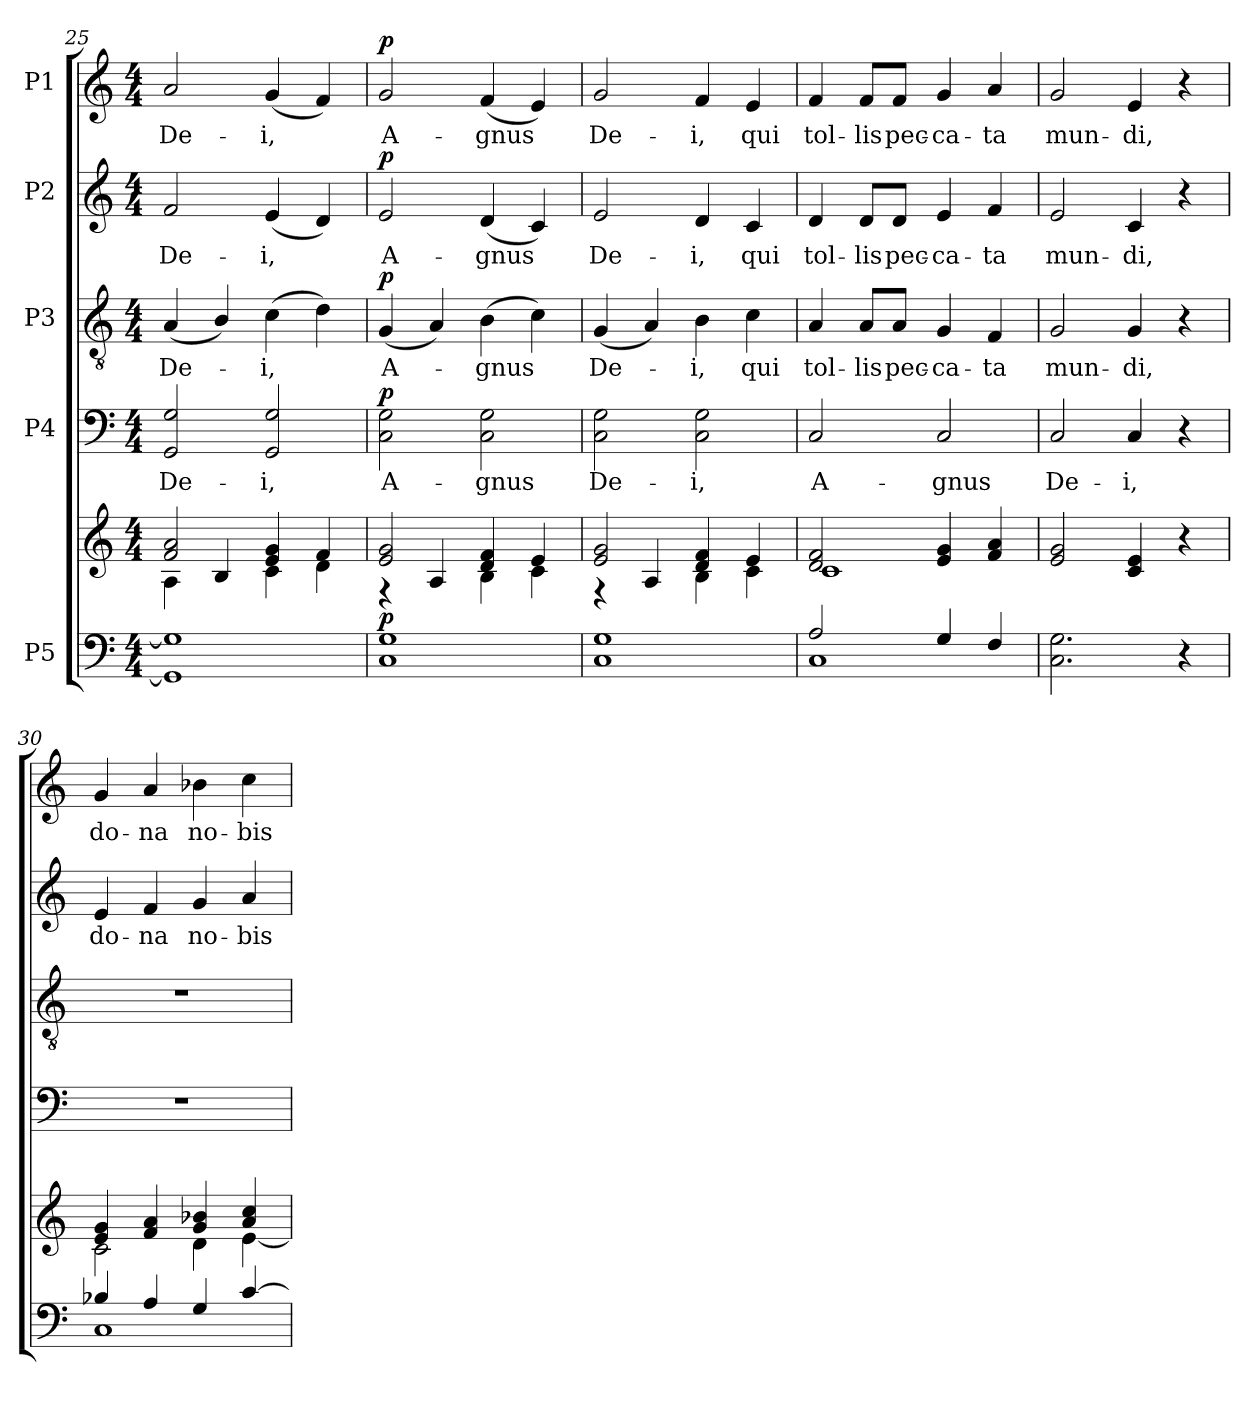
**kern	**kern	**dynam	**kern	**text	**dynam	**kern	**text	**dynam	**kern	**text	**dynam	**kern	**text	**dynam
*part5	*part5	*part5	*part4	*part4	*part4	*part3	*part3	*part3	*part2	*part2	*part2	*part1	*part1	*part1
*staff6	*staff5	*staff5/6	*staff4	*staff4	*staff4	*staff3	*staff3	*staff3	*staff2	*staff2	*staff2	*staff1	*staff1	*staff1
*I"P5	*	*	*I"P4	*	*	*I"P3	*	*	*I"P2	*	*	*I"P1	*	*
*clefF4	*clefG2	*	*clefF4	*	*	*clefGv2	*	*	*clefG2	*	*	*clefG2	*	*
*	*	*	*	*	*	*ITrd7c12	*	*	*	*	*	*	*	*
*k[]	*k[]	*	*k[]	*	*	*k[]	*	*	*k[]	*	*	*k[]	*	*
*C:	*C:	*	*C:	*	*	*C:	*	*	*C:	*	*	*C:	*	*
*M4/4	*M4/4	*	*M4/4	*	*	*M4/4	*	*	*M4/4	*	*	*M4/4	*	*
=25	=25	=25	=25	=25	=25	=25	=25	=25	=25	=25	=25	=25	=25	=25
*	*^	*	*	*	*	*	*	*	*	*	*	*	*	*
!	!	!	!	!	!LO:LY:b:color=#000000	!	!	!	!	!	!	!	!	!	!
!	!	!	!	!	!	!	!	!LO:LY:b:color=#000000	!	!	!	!	!	!	!
!	!	!	!	!	!	!	!	!	!	!	!LO:LY:b:color=#000000	!	!	!	!
!	!	!	!	!	!	!	!	!	!	!	!	!	!	!LO:LY:b:color=#000000	!
1GGi] 1Gi]	2fi/ 2ai	4Ai\	.	2GGi/ 2Gi	De-	.	(4AAi/	De-	.	2fi/	De-	.	2ai/	De-	.
.	.	4Bi/	.	.	.	.	4BBi/)	.	.	.	.	.	.	.	.
!	!	!	!	!	!LO:LY:b:color=#000000	!	!	!	!	!	!	!	!	!	!
!	!	!	!	!	!	!	!	!LO:LY:b:color=#000000	!	!	!	!	!	!	!
!	!	!	!	!	!	!	!	!	!	!	!LO:LY:b:color=#000000	!	!	!	!
!	!	!	!	!	!	!	!	!	!	!	!	!	!	!LO:LY:b:color=#000000	!
.	4ei/ 4gi	4ci\	.	2GGi/ 2Gi	-i,	.	(4Ci\	-i,	.	(4ei/	-i,	.	(4gi/	-i,	.
.	4fi/	4di\	.	.	.	.	4Di\)	.	.	4di/)	.	.	4fi/)	.	.
!!LO:LB:g=z
=26	=26	=26	=26	=26	=26	=26	=26	=26	=26	=26	=26	=26	=26	=26	=26
!	!	!	!	!	!LO:LY:b:color=#000000	!	!	!	!	!	!	!	!	!	!
!	!	!	!	!	!	!	!	!LO:LY:b:color=#000000	!	!	!	!	!	!	!
!	!	!	!	!	!	!	!	!	!	!	!LO:LY:b:color=#000000	!	!	!	!
!	!	!	!	!	!	!	!	!	!	!	!	!	!	!LO:LY:b:color=#000000	!
1Ci 1Gi	2ei/ 2gi	4r	p	2Ci\ 2Gi	A-	p	(4GGi/	A-	p	2ei/	A-	p	2gi/	A-	p
.	.	4Ai/	.	.	.	.	4AAi/)	.	.	.	.	.	.	.	.
!	!	!	!	!	!LO:LY:b:color=#000000	!	!	!	!	!	!	!	!	!	!
!	!	!	!	!	!	!	!	!LO:LY:b:color=#000000	!	!	!	!	!	!	!
!	!	!	!	!	!	!	!	!	!	!	!LO:LY:b:color=#000000	!	!	!	!
!	!	!	!	!	!	!	!	!	!	!	!	!	!	!LO:LY:b:color=#000000	!
.	4di/ 4fi	4Bi\	.	2Ci\ 2Gi	-gnus	.	(4BBi\	-gnus	.	(4di/	-gnus	.	(4fi/	-gnus	.
.	4ei/	4ci\	.	.	.	.	4Ci\)	.	.	4ci/)	.	.	4ei/)	.	.
=27	=27	=27	=27	=27	=27	=27	=27	=27	=27	=27	=27	=27	=27	=27	=27
!	!	!	!	!	!LO:LY:b:color=#000000	!	!	!	!	!	!	!	!	!	!
!	!	!	!	!	!	!	!	!LO:LY:b:color=#000000	!	!	!	!	!	!	!
!	!	!	!	!	!	!	!	!	!	!	!LO:LY:b:color=#000000	!	!	!	!
!	!	!	!	!	!	!	!	!	!	!	!	!	!	!LO:LY:b:color=#000000	!
1Ci 1Gi	2ei/ 2gi	4r	.	2Ci\ 2Gi	De-	.	(4GGi/	De-	.	2ei/	De-	.	2gi/	De-	.
.	.	4Ai/	.	.	.	.	4AAi/)	.	.	.	.	.	.	.	.
!	!	!	!	!	!LO:LY:b:color=#000000	!	!	!	!	!	!	!	!	!	!
!	!	!	!	!	!	!	!	!LO:LY:b:color=#000000	!	!	!	!	!	!	!
!	!	!	!	!	!	!	!	!	!	!	!LO:LY:b:color=#000000	!	!	!	!
!	!	!	!	!	!	!	!	!	!	!	!	!	!	!LO:LY:b:color=#000000	!
.	4di/ 4fi	4Bi\	.	2Ci\ 2Gi	-i,	.	4BBi\	-i,	.	4di/	-i,	.	4fi/	-i,	.
!	!	!	!	!	!	!	!	!LO:LY:b:color=#000000	!	!	!	!	!	!	!
!	!	!	!	!	!	!	!	!	!	!	!LO:LY:b:color=#000000	!	!	!	!
!	!	!	!	!	!	!	!	!	!	!	!	!	!	!LO:LY:b:color=#000000	!
.	4ei/	4ci\	.	.	.	.	4Ci\	qui	.	4ci/	qui	.	4ei/	qui	.
=28	=28	=28	=28	=28	=28	=28	=28	=28	=28	=28	=28	=28	=28	=28	=28
*^	*	*	*	*	*	*	*	*	*	*	*	*	*	*	*
!	!	!	!	!	!	!LO:LY:b:color=#000000	!	!	!	!	!	!	!	!	!	!
!	!	!	!	!	!	!	!	!	!LO:LY:b:color=#000000	!	!	!	!	!	!	!
!	!	!	!	!	!	!	!	!	!	!	!	!LO:LY:b:color=#000000	!	!	!	!
!	!	!	!	!	!	!	!	!	!	!	!	!	!	!	!LO:LY:b:color=#000000	!
2Ai/	1Ci	2di/ 2fi	1ci	.	2Ci/	A-	.	4AAi/	tol-	.	4di/	tol-	.	4fi/	tol-	.
!	!	!	!	!	!	!	!	!	!LO:LY:b:color=#000000	!	!	!	!	!	!	!
!	!	!	!	!	!	!	!	!	!	!	!	!LO:LY:b:color=#000000	!	!	!	!
!	!	!	!	!	!	!	!	!	!	!	!	!	!	!	!LO:LY:b:color=#000000	!
.	.	.	.	.	.	.	.	8AAi/L	-lis	.	8di/L	-lis	.	8fi/L	-lis	.
!	!	!	!	!	!	!	!	!	!LO:LY:b:color=#000000	!	!	!	!	!	!	!
!	!	!	!	!	!	!	!	!	!	!	!	!LO:LY:b:color=#000000	!	!	!	!
!	!	!	!	!	!	!	!	!	!	!	!	!	!	!	!LO:LY:b:color=#000000	!
.	.	.	.	.	.	.	.	8AAi/J	pec-	.	8di/J	pec-	.	8fi/J	pec-	.
!	!	!	!	!	!	!LO:LY:b:color=#000000	!	!	!	!	!	!	!	!	!	!
!	!	!	!	!	!	!	!	!	!LO:LY:b:color=#000000	!	!	!	!	!	!	!
!	!	!	!	!	!	!	!	!	!	!	!	!LO:LY:b:color=#000000	!	!	!	!
!	!	!	!	!	!	!	!	!	!	!	!	!	!	!	!LO:LY:b:color=#000000	!
4Gi/	.	4ei/ 4gi	.	.	2Ci/	-gnus	.	4GGi/	-ca-	.	4ei/	-ca-	.	4gi/	-ca-	.
!	!	!	!	!	!	!	!	!	!LO:LY:b:color=#000000	!	!	!	!	!	!	!
!	!	!	!	!	!	!	!	!	!	!	!	!LO:LY:b:color=#000000	!	!	!	!
!	!	!	!	!	!	!	!	!	!	!	!	!	!	!	!LO:LY:b:color=#000000	!
4Fi/	.	4fi/ 4ai	.	.	.	.	.	4FFi/	-ta	.	4fi/	-ta	.	4ai/	-ta	.
*v	*v	*	*	*	*	*	*	*	*	*	*	*	*	*	*	*
*	*v	*v	*	*	*	*	*	*	*	*	*	*	*	*	*
=29	=29	=29	=29	=29	=29	=29	=29	=29	=29	=29	=29	=29	=29	=29
!	!	!	!	!LO:LY:b:color=#000000	!	!	!	!	!	!	!	!	!	!
!	!	!	!	!	!	!	!LO:LY:b:color=#000000	!	!	!	!	!	!	!
!	!	!	!	!	!	!	!	!	!	!LO:LY:b:color=#000000	!	!	!	!
!	!	!	!	!	!	!	!	!	!	!	!	!	!LO:LY:b:color=#000000	!
2.Ci\ 2.Gi	2ei/ 2gi	.	2Ci/	De-	.	2GGi/	mun-	.	2ei/	mun-	.	2gi/	mun-	.
!	!	!	!	!LO:LY:b:color=#000000	!	!	!	!	!	!	!	!	!	!
!	!	!	!	!	!	!	!LO:LY:b:color=#000000	!	!	!	!	!	!	!
!	!	!	!	!	!	!	!	!	!	!LO:LY:b:color=#000000	!	!	!	!
!	!	!	!	!	!	!	!	!	!	!	!	!	!LO:LY:b:color=#000000	!
.	4ci/ 4ei	.	4Ci/	-i,	.	4GGi/	-di,	.	4ci/	-di,	.	4ei/	-di,	.
4r	4r	.	4r	.	.	4r	.	.	4r	.	.	4r	.	.
=30	=30	=30	=30	=30	=30	=30	=30	=30	=30	=30	=30	=30	=30	=30
*^	*^	*	*	*	*	*	*	*	*	*	*	*	*	*
!	!	!	!	!	!	!	!	!	!	!	!	!LO:LY:b:color=#000000	!	!	!	!
!	!	!	!	!	!	!	!	!	!	!	!	!	!	!	!LO:LY:b:color=#000000	!
4B-Xi/	1Ci	4ei/ 4gi	2ci\	.	1r	.	.	1r	.	.	4ei/	do-	.	4gi/	do-	.
!	!	!	!	!	!	!	!	!	!	!	!	!LO:LY:b:color=#000000	!	!	!	!
!	!	!	!	!	!	!	!	!	!	!	!	!	!	!	!LO:LY:b:color=#000000	!
4Ai/	.	4fi/ 4ai	.	.	.	.	.	.	.	.	4fi/	-na	.	4ai/	-na	.
!	!	!	!	!	!	!	!	!	!	!	!	!LO:LY:b:color=#000000	!	!	!	!
!	!	!	!	!	!	!	!	!	!	!	!	!	!	!	!LO:LY:b:color=#000000	!
4Gi/	.	4gi/ 4b-Xi	4di\	.	.	.	.	.	.	.	4gi/	no-	.	4b-Xi\	no-	.
!	!	!	!	!	!	!	!	!	!	!	!	!LO:LY:b:color=#000000	!	!	!	!
!	!	!	!	!	!	!	!	!	!	!	!	!	!	!	!LO:LY:b:color=#000000	!
[4ci/	.	4ai/ 4cci	[4ei\	.	.	.	.	.	.	.	4ai/	-bis	.	4cci\	-bis	.
*v	*v	*	*	*	*	*	*	*	*	*	*	*	*	*	*	*
*	*v	*v	*	*	*	*	*	*	*	*	*	*	*	*	*
=	=	=	=	=	=	=	=	=	=	=	=	=	=	=
*-	*-	*-	*-	*-	*-	*-	*-	*-	*-	*-	*-	*-	*-	*-
